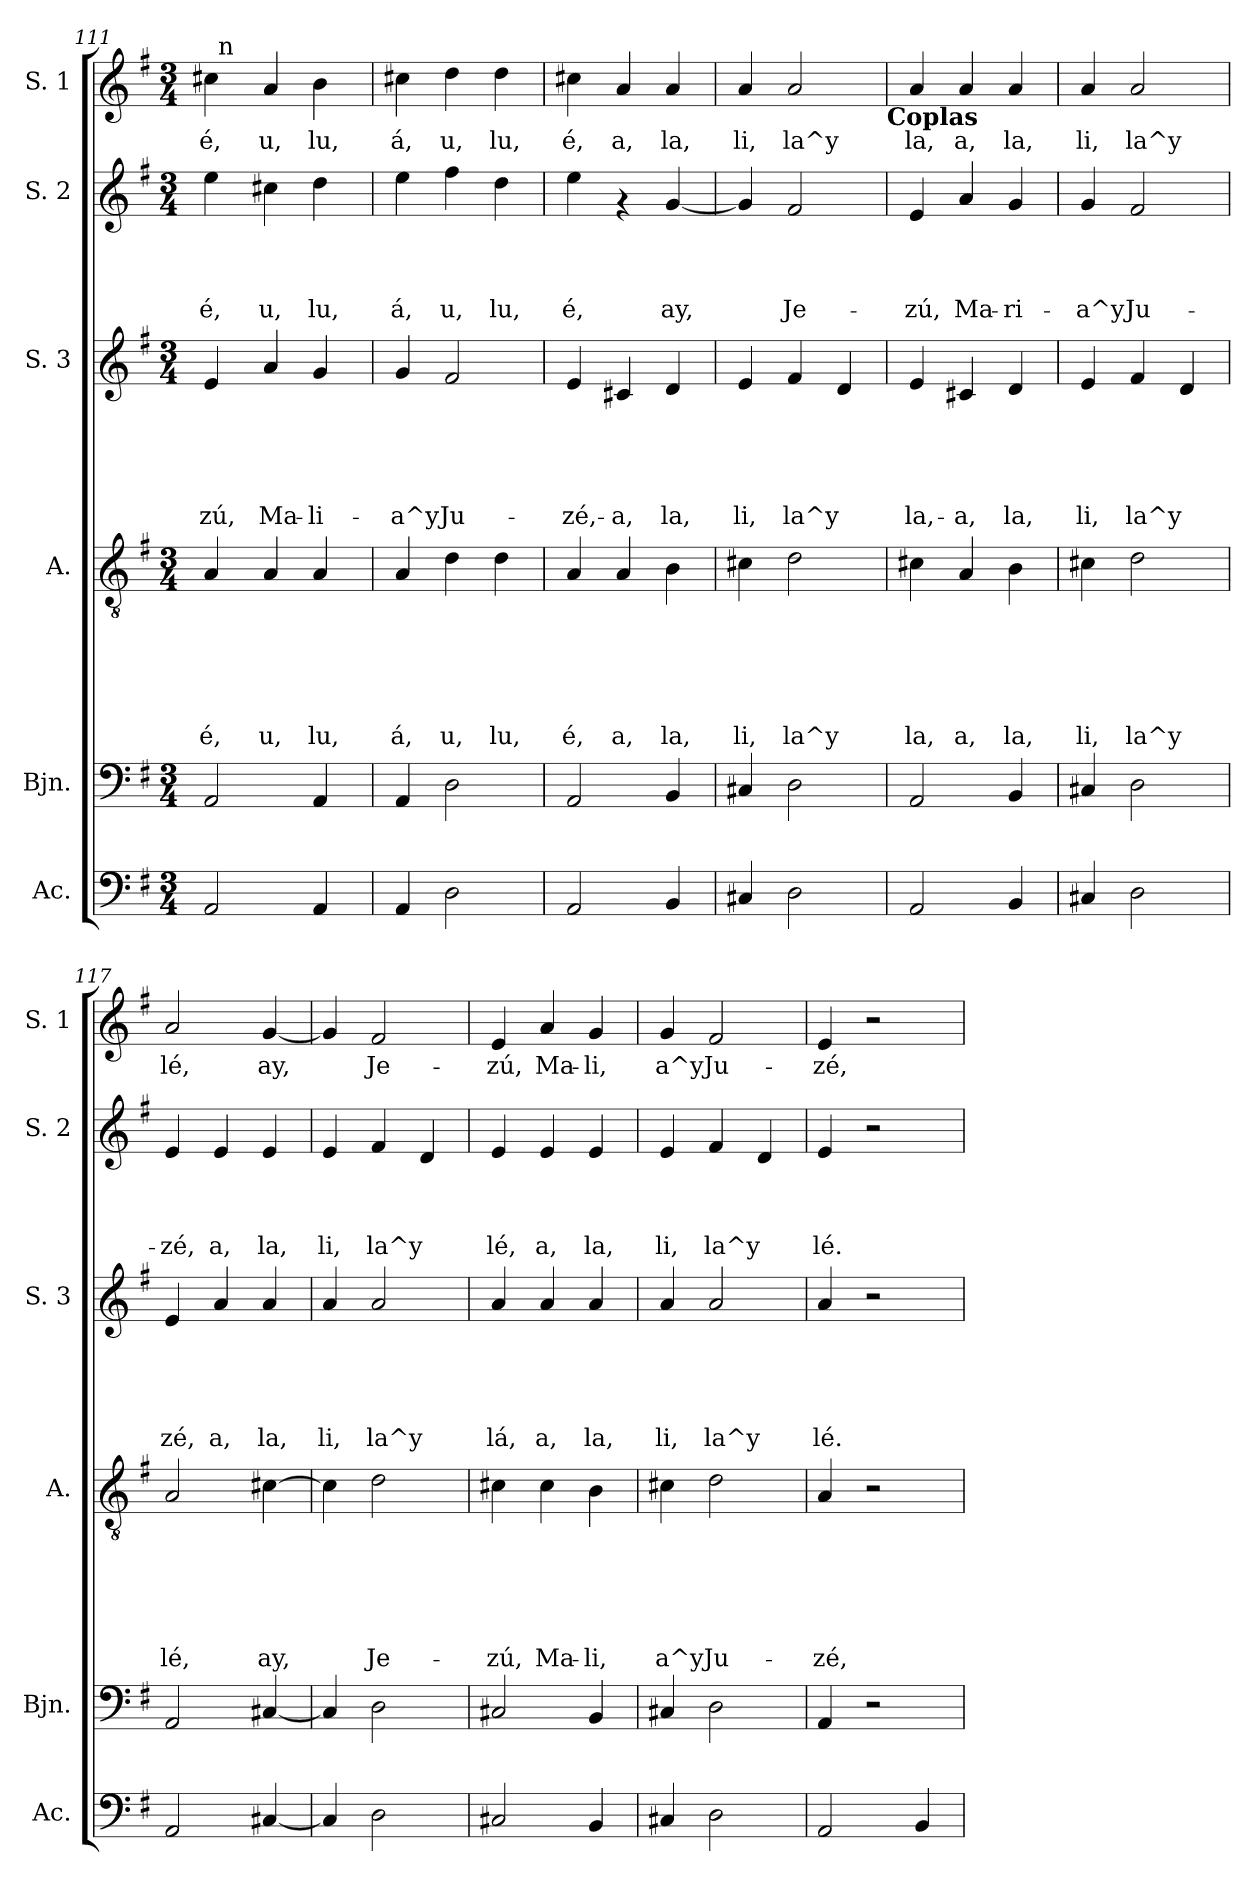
**kern	**kern	**kern	**text	**text	**text	**text	**text	**text	**kern	**text	**text	**text	**text	**text	**kern	**text	**text	**text	**text	**kern	**text
*part6	*part5	*part4	*part4	*part4	*part4	*part4	*part4	*part4	*part3	*part3	*part3	*part3	*part3	*part3	*part2	*part2	*part2	*part2	*part2	*part1	*part1
*staff6	*staff5	*staff4	*staff4	*staff4	*staff4	*staff4	*staff4	*staff4	*staff3	*staff3	*staff3	*staff3	*staff3	*staff3	*staff2	*staff2	*staff2	*staff2	*staff2	*staff1	*staff1
*I"Ac.	*I"Bjn.	*I"A.	*	*	*	*	*	*	*I"S. 3	*	*	*	*	*	*I"S. 2	*	*	*	*	*I"S. 1	*
*I'Ac.	*I'Bjn.	*I'A.	*	*	*	*	*	*	*I'S. 3	*	*	*	*	*	*I'S. 2	*	*	*	*	*I'S. 1	*
*clefF4	*clefF4	*clefGv2	*	*	*	*	*	*	*clefG2	*	*	*	*	*	*clefG2	*	*	*	*	*clefG2	*
*k[f#]	*k[f#]	*k[f#]	*	*	*	*	*	*	*k[f#]	*	*	*	*	*	*k[f#]	*	*	*	*	*k[f#]	*
*G:	*G:	*G:	*	*	*	*	*	*	*G:	*	*	*	*	*	*G:	*	*	*	*	*G:	*
*M3/4	*M3/4	*M3/4	*	*	*	*	*	*	*M3/4	*	*	*	*	*	*M3/4	*	*	*	*	*M3/4	*
=111	=111	=111	=111	=111	=111	=111	=111	=111	=111	=111	=111	=111	=111	=111	=111	=111	=111	=111	=111	=111	=111
!	!	!	!	!	!	!	!	!LO:LY:b	!	!	!	!	!	!LO:LY:b	!	!	!	!	!LO:LY:b	!	!LO:LY:b
*	*	*	*	*	*	*	*	*	*	*	*	*	*	*	*	*	*	*	*	*^	*
2AA/	2AA/	4A/	.	.	.	.	.	é,	4e/	.	.	.	.	-zú,	4ee\	.	.	.	é,	4cc#X\	32ryy	é,
!	!	!	!	!	!	!	!	!	!	!	!	!	!	!	!	!	!	!	!	!	!LO:TX:a:t=n	!
.	.	.	.	.	.	.	.	.	.	.	.	.	.	.	.	.	.	.	.	.	2ryy	.
!	!	!	!	!	!	!	!	!LO:LY:b	!	!	!	!	!	!LO:LY:b	!	!	!	!	!LO:LY:b	!	!	!LO:LY:b
.	.	4A/	.	.	.	.	.	u,	4a/	.	.	.	.	Ma-	4cc#X\	.	.	.	u,	4a/	.	u,
!	!	!	!	!	!	!	!	!LO:LY:b	!	!	!	!	!	!LO:LY:b	!	!	!	!	!LO:LY:b	!	!	!LO:LY:b
4AA/	4AA/	4A/	.	.	.	.	.	lu,	4g/	.	.	.	.	-li-	4dd\	.	.	.	lu,	4b\	.	lu,
.	.	.	.	.	.	.	.	.	.	.	.	.	.	.	.	.	.	.	.	.	8..ryy	.
!!LO:PB:g=z
=112	=112	=112	=112	=112	=112	=112	=112	=112	=112	=112	=112	=112	=112	=112	=112	=112	=112	=112	=112	=112	=112	=112
!	!	!	!	!	!	!	!	!LO:LY:b	!	!	!	!	!	!LO:LY:b	!	!	!	!	!LO:LY:b	!	!	!LO:LY:b
*	*	*	*	*	*	*	*	*	*	*	*	*	*	*	*	*	*	*	*	*v	*v	*
4AA/	4AA/	4A/	.	.	.	.	.	á,	4g/	.	.	.	.	-a^y	4ee\	.	.	.	á,	4cc#X\	á,
!	!	!	!	!	!	!	!	!LO:LY:b	!	!	!	!	!	!LO:LY:b	!	!	!	!	!LO:LY:b	!	!LO:LY:b
2D\	2D\	4d\	.	.	.	.	.	u,	2f#/	.	.	.	.	Ju-	4ff#\	.	.	.	u,	4dd\	u,
!	!	!	!	!	!	!	!	!LO:LY:b	!	!	!	!	!	!	!	!	!	!	!LO:LY:b	!	!LO:LY:b
.	.	4d\	.	.	.	.	.	lu,	.	.	.	.	.	.	4dd\	.	.	.	lu,	4dd\	lu,
=113	=113	=113	=113	=113	=113	=113	=113	=113	=113	=113	=113	=113	=113	=113	=113	=113	=113	=113	=113	=113	=113
!	!	!	!	!	!	!	!	!LO:LY:b	!	!	!	!	!	!LO:LY:b	!	!	!	!	!LO:LY:b	!	!LO:LY:b
2AA/	2AA/	4A/	.	.	.	.	.	é,	4e/	.	.	.	.	-zé,-	4ee\	.	.	.	é,	4cc#X\	é,
!	!	!	!	!	!	!	!	!LO:LY:b	!	!	!	!	!	!LO:LY:b	!	!	!	!	!	!	!LO:LY:b
.	.	4A/	.	.	.	.	.	a,	4c#X/	.	.	.	.	-a,	4rf	.	.	.	.	4a/	a,
!	!	!	!	!	!	!	!	!LO:LY:b	!	!	!	!	!	!LO:LY:b	!	!	!	!	!LO:LY:b	!	!LO:LY:b
4BB/	4BB/	4B\	.	.	.	.	.	la,	4d/	.	.	.	.	la,	[>4g/	.	.	.	ay,	4a/	la,
=114	=114	=114	=114	=114	=114	=114	=114	=114	=114	=114	=114	=114	=114	=114	=114	=114	=114	=114	=114	=114	=114
!	!	!	!	!	!	!	!	!LO:LY:b	!	!	!	!	!	!LO:LY:b	!	!	!	!	!	!	!LO:LY:b
4C#X/	4C#X/	4c#X\	.	.	.	.	.	li,	4e/	.	.	.	.	li,	4g/]	.	.	.	.	4a/	li,
!	!	!	!	!	!	!	!	!LO:LY:b	!	!	!	!	!	!LO:LY:b	!	!	!	!	!LO:LY:b	!	!LO:LY:b
2D\	2D\	2d\	.	.	.	.	.	la^y	4f#/	.	.	.	.	la^y	2f#/	.	.	.	Je-	2a/	la^y
.	.	.	.	.	.	.	.	.	4d/	.	.	.	.	.	.	.	.	.	.	.	.
!	!	!	!	!	!	!	!	!	!	!	!	!	!	!	!	!	!	!	!	!LO:TX:b:B:t=Coplas	!
=115	=115	=115	=115	=115	=115	=115	=115	=115	=115	=115	=115	=115	=115	=115	=115	=115	=115	=115	=115	=115	=115
!	!	!	!	!	!	!	!	!LO:LY:b	!	!	!	!	!	!LO:LY:b	!	!	!	!	!LO:LY:b	!	!LO:LY:b
2AA/	2AA/	4c#X\	.	.	.	.	.	la,	4e/	.	.	.	.	la,-	4e/	.	.	.	-zú,	4a/	la,
!	!	!	!	!	!	!	!	!LO:LY:b	!	!	!	!	!	!LO:LY:b	!	!	!	!	!LO:LY:b	!	!LO:LY:b
.	.	4A/	.	.	.	.	.	a,	4c#X/	.	.	.	.	-a,	4a/	.	.	.	Ma-	4a/	a,
!	!	!	!	!	!	!	!	!LO:LY:b	!	!	!	!	!	!LO:LY:b	!	!	!	!	!LO:LY:b	!	!LO:LY:b
4BB/	4BB/	4B\	.	.	.	.	.	la,	4d/	.	.	.	.	la,	4g/	.	.	.	-ri-	4a/	la,
=116	=116	=116	=116	=116	=116	=116	=116	=116	=116	=116	=116	=116	=116	=116	=116	=116	=116	=116	=116	=116	=116
!	!	!	!	!	!	!	!	!LO:LY:b	!	!	!	!	!	!LO:LY:b	!	!	!	!	!LO:LY:b	!	!LO:LY:b
4C#X/	4C#X/	4c#X\	.	.	.	.	.	li,	4e/	.	.	.	.	li,	4g/	.	.	.	-a^y	4a/	li,
!	!	!	!	!	!	!	!	!LO:LY:b	!	!	!	!	!	!LO:LY:b	!	!	!	!	!LO:LY:b	!	!LO:LY:b
2D\	2D\	2d\	.	.	.	.	.	la^y	4f#/	.	.	.	.	la^y	2f#/	.	.	.	Ju-	2a/	la^y
.	.	.	.	.	.	.	.	.	4d/	.	.	.	.	.	.	.	.	.	.	.	.
=117	=117	=117	=117	=117	=117	=117	=117	=117	=117	=117	=117	=117	=117	=117	=117	=117	=117	=117	=117	=117	=117
!	!	!	!	!	!	!	!	!LO:LY:b	!	!	!	!	!	!LO:LY:b	!	!	!	!	!LO:LY:b	!	!LO:LY:b
2AA/	2AA/	2A/	.	.	.	.	.	lé,	4e/	.	.	.	.	zé,	4e/	.	.	.	-zé,	2a/	lé,
!	!	!	!	!	!	!	!	!	!	!	!	!	!	!LO:LY:b	!	!	!	!	!LO:LY:b	!	!
.	.	.	.	.	.	.	.	.	4a/	.	.	.	.	a,	4e/	.	.	.	a,	.	.
!	!	!	!	!	!	!	!	!LO:LY:b	!	!	!	!	!	!LO:LY:b	!	!	!	!	!LO:LY:b	!	!LO:LY:b
[>4C#X/	[>4C#X/	[>4c#X\	.	.	.	.	.	ay,	4a/	.	.	.	.	la,	4e/	.	.	.	la,	[<4g/	ay,
=118	=118	=118	=118	=118	=118	=118	=118	=118	=118	=118	=118	=118	=118	=118	=118	=118	=118	=118	=118	=118	=118
!	!	!	!	!	!	!	!	!	!	!	!	!	!	!LO:LY:b	!	!	!	!	!LO:LY:b	!	!
4C#/]	4C#/]	4c#\]	.	.	.	.	.	.	4a/	.	.	.	.	li,	4e/	.	.	.	li,	4g/]	.
!	!	!	!	!	!	!	!	!LO:LY:b	!	!	!	!	!	!LO:LY:b	!	!	!	!	!LO:LY:b	!	!LO:LY:b
2D\	2D\	2d\	.	.	.	.	.	Je-	2a/	.	.	.	.	la^y	4f#/	.	.	.	la^y	2f#/	Je-
.	.	.	.	.	.	.	.	.	.	.	.	.	.	.	4d/	.	.	.	.	.	.
!!LO:LB:g=z
=119	=119	=119	=119	=119	=119	=119	=119	=119	=119	=119	=119	=119	=119	=119	=119	=119	=119	=119	=119	=119	=119
!	!	!	!	!	!	!	!	!LO:LY:b	!	!	!	!	!	!LO:LY:b	!	!	!	!	!LO:LY:b	!	!LO:LY:b
2C#X/	2C#X/	4c#X\	.	.	.	.	.	-zú,	4a/	.	.	.	.	lá,	4e/	.	.	.	lé,	4e/	-zú,
!	!	!	!	!	!	!	!	!LO:LY:b	!	!	!	!	!	!LO:LY:b	!	!	!	!	!LO:LY:b	!	!LO:LY:b
.	.	4c#\	.	.	.	.	.	Ma-	4a/	.	.	.	.	a,	4e/	.	.	.	a,	4a/	Ma-
!	!	!	!	!	!	!	!	!LO:LY:b	!	!	!	!	!	!LO:LY:b	!	!	!	!	!LO:LY:b	!	!LO:LY:b
4BB/	4BB/	4B\	.	.	.	.	.	-li,	4a/	.	.	.	.	la,	4e/	.	.	.	la,	4g/	-li,
=120	=120	=120	=120	=120	=120	=120	=120	=120	=120	=120	=120	=120	=120	=120	=120	=120	=120	=120	=120	=120	=120
!	!	!	!	!	!	!	!	!LO:LY:b	!	!	!	!	!	!LO:LY:b	!	!	!	!	!LO:LY:b	!	!LO:LY:b
4C#X/	4C#X/	4c#X\	.	.	.	.	.	a^y	4a/	.	.	.	.	li,	4e/	.	.	.	li,	4g/	a^y
!	!	!	!	!	!	!	!	!LO:LY:b	!	!	!	!	!	!LO:LY:b	!	!	!	!	!LO:LY:b	!	!LO:LY:b
2D\	2D\	2d\	.	.	.	.	.	Ju-	2a/	.	.	.	.	la^y	4f#/	.	.	.	la^y	2f#/	Ju-
.	.	.	.	.	.	.	.	.	.	.	.	.	.	.	4d/	.	.	.	.	.	.
=121	=121	=121	=121	=121	=121	=121	=121	=121	=121	=121	=121	=121	=121	=121	=121	=121	=121	=121	=121	=121	=121
!	!	!	!	!	!	!	!	!LO:LY:b	!	!	!	!	!	!LO:LY:b	!	!	!	!	!LO:LY:b	!	!LO:LY:b
2AA/	4AA/	4A/	.	.	.	.	.	-zé,	4a/	.	.	.	.	lé.	4e/	.	.	.	lé.	4e/	-zé,
.	2r	2r	.	.	.	.	.	.	2r	.	.	.	.	.	2r	.	.	.	.	2r	.
4BB/	.	.	.	.	.	.	.	.	.	.	.	.	.	.	.	.	.	.	.	.	.
=	=	=	=	=	=	=	=	=	=	=	=	=	=	=	=	=	=	=	=	=	=
*-	*-	*-	*-	*-	*-	*-	*-	*-	*-	*-	*-	*-	*-	*-	*-	*-	*-	*-	*-	*-	*-
